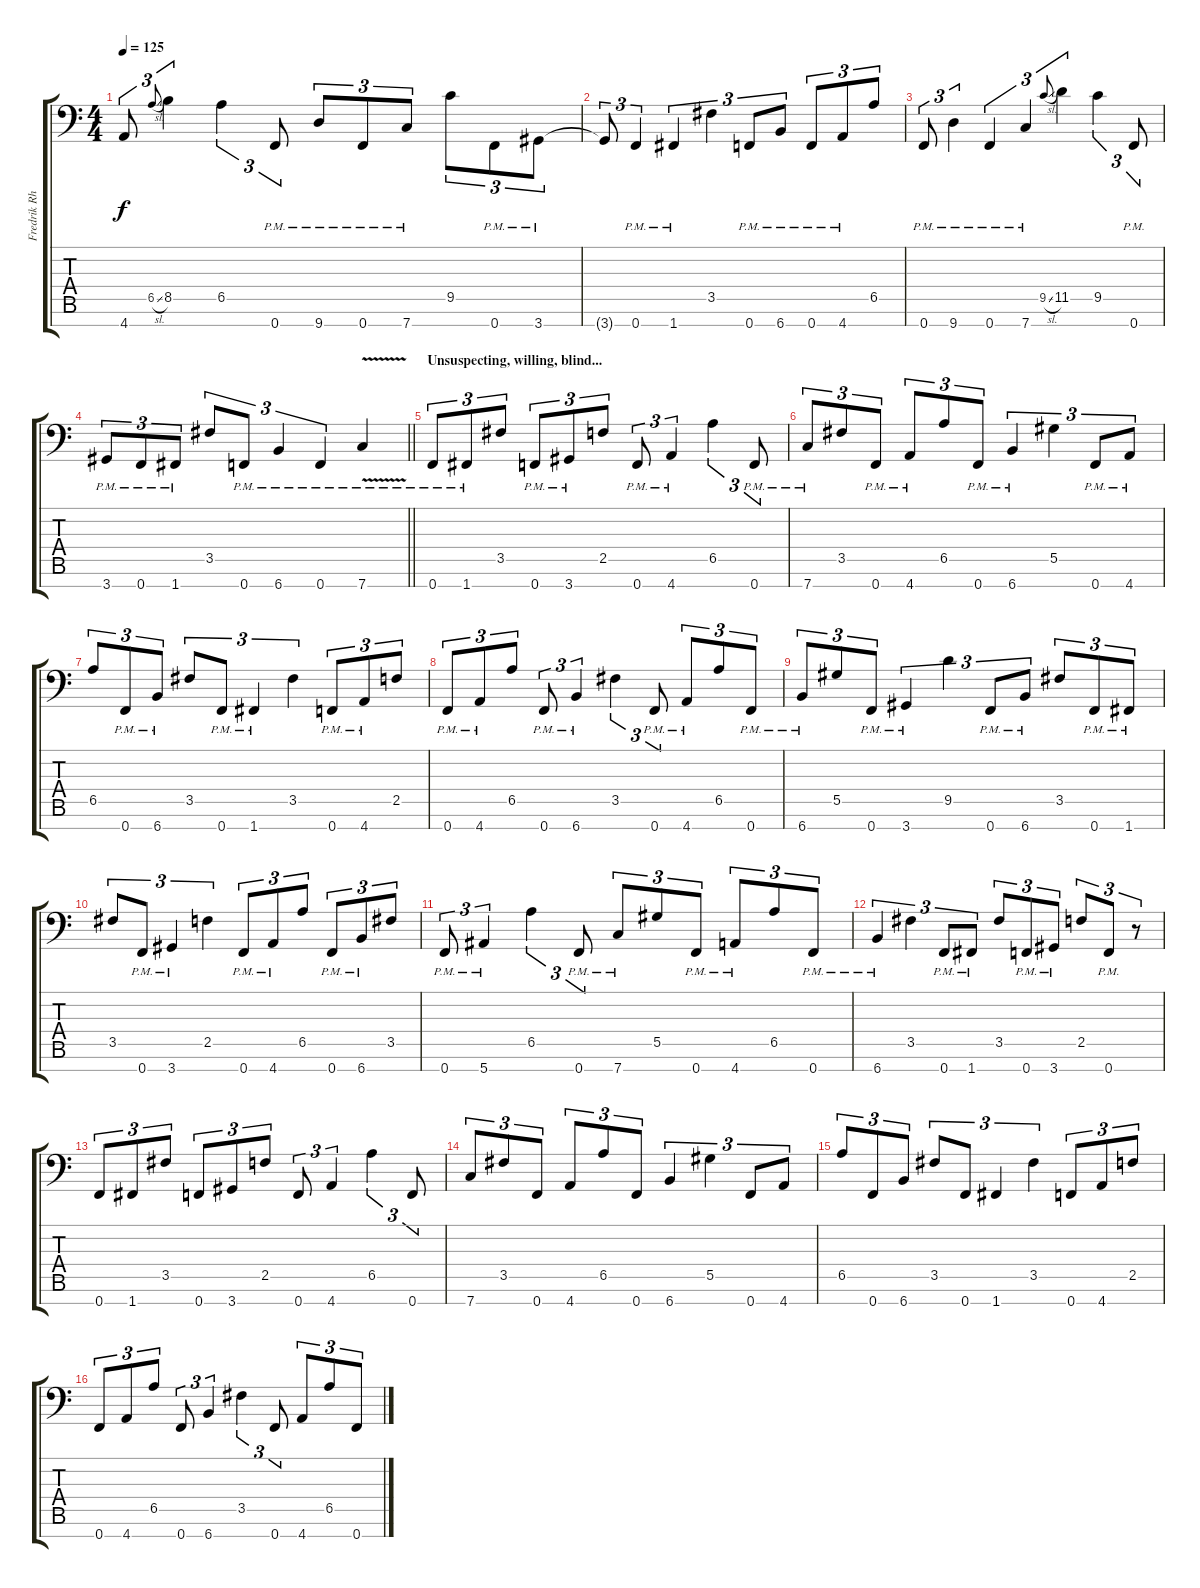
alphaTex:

\track ("Fredrik Rhythm" "Fredrik Rh") {instrument distortionguitar}
\staff {score tabs}
\tuning (Bb3 Gb3 Db3 Ab2 Eb2 Bb1 F1) {hide}
\ts (4 4)
\tempo 125
\clef f4
\ks c
4.7{t}.8{tu (3 2) dy f} 6.5{sl}.8{gr onbeat} 8.5.4{tu (3 2)} 6.5.4{tu (3 2)} 0.7{pm}.8{tu (3 2)} 9.7{pm}.8{tu (3 2)} 0.7{pm}.8{tu (3 2)} 7.7{pm}.8{tu (3 2)} 9.5.8{tu (3 2)} 0.7{pm}.8{tu (3 2)} 3.7{pm}.8{tu (3 2)} |
3.7{t}.8{tu (3 2)} 0.7{pm}.4{tu (3 2)} 1.7{pm}.4{tu (3 2)} 3.5.4{tu (3 2)} 0.7{pm}.8{tu (3 2)} 6.7{pm}.8{tu (3 2)} 0.7{pm}.8{tu (3 2)} 4.7{pm}.8{tu (3 2)} 6.5.8{tu (3 2)} |
0.7{pm}.8{tu (3 2)} 9.7{pm}.4{tu (3 2)} 0.7{pm}.4{tu (3 2)} 7.7{pm}.4{tu (3 2)} 9.5{sl}.8{gr onbeat} 11.5.4{tu (3 2)} 9.5.4{tu (3 2)} 0.7{pm}.8{tu (3 2)} |
\barLineRight lightlight
3.7{pm}.8{tu (3 2)} 0.7{pm}.8{tu (3 2)} 1.7{pm}.8{tu (3 2)} 3.5.8{tu (3 2)} 0.7{pm}.8{tu (3 2)} 6.7{pm}.4{tu (3 2)} 0.7{pm}.4{tu (3 2)} 7.7{v pm}.4 |
\section ("" "Unsuspecting, willing, blind...")
0.7{pm}.8{tu (3 2)} 1.7{pm}.8{tu (3 2)} 3.5.8{tu (3 2)} 0.7{pm}.8{tu (3 2)} 3.7{pm}.8{tu (3 2)} 2.5.8{tu (3 2)} 0.7{pm}.8{tu (3 2)} 4.7{pm}.4{tu (3 2)} 6.5.4{tu (3 2)} 0.7{pm}.8{tu (3 2)} |
7.7{pm}.8{tu (3 2)} 3.5.8{tu (3 2)} 0.7{pm}.8{tu (3 2)} 4.7{pm}.8{tu (3 2)} 6.5.8{tu (3 2)} 0.7{pm}.8{tu (3 2)} 6.7{pm}.4{tu (3 2)} 5.5.4{tu (3 2)} 0.7{pm}.8{tu (3 2)} 4.7{pm}.8{tu (3 2)} |
6.5.8{tu (3 2)} 0.7{pm}.8{tu (3 2)} 6.7{pm}.8{tu (3 2)} 3.5.8{tu (3 2)} 0.7{pm}.8{tu (3 2)} 1.7{pm}.4{tu (3 2)} 3.5.4{tu (3 2)} 0.7{pm}.8{tu (3 2)} 4.7{pm}.8{tu (3 2)} 2.5.8{tu (3 2)} |
0.7{pm}.8{tu (3 2)} 4.7{pm}.8{tu (3 2)} 6.5.8{tu (3 2)} 0.7{pm}.8{tu (3 2)} 6.7{pm}.4{tu (3 2)} 3.5.4{tu (3 2)} 0.7{pm}.8{tu (3 2)} 4.7{pm}.8{tu (3 2)} 6.5.8{tu (3 2)} 0.7{pm}.8{tu (3 2)} |
6.7{pm}.8{tu (3 2)} 5.5.8{tu (3 2)} 0.7{pm}.8{tu (3 2)} 3.7{pm}.4{tu (3 2)} 9.5.4{tu (3 2)} 0.7{pm}.8{tu (3 2)} 6.7{pm}.8{tu (3 2)} 3.5.8{tu (3 2)} 0.7{pm}.8{tu (3 2)} 1.7{pm}.8{tu (3 2)} |
3.5.8{tu (3 2)} 0.7{pm}.8{tu (3 2)} 3.7{pm}.4{tu (3 2)} 2.5.4{tu (3 2)} 0.7{pm}.8{tu (3 2)} 4.7{pm}.8{tu (3 2)} 6.5.8{tu (3 2)} 0.7{pm}.8{tu (3 2)} 6.7{pm}.8{tu (3 2)} 3.5.8{tu (3 2)} |
0.7{pm}.8{tu (3 2)} 5.7{pm}.4{tu (3 2)} 6.5.4{tu (3 2)} 0.7{pm}.8{tu (3 2)} 7.7{pm}.8{tu (3 2)} 5.5.8{tu (3 2)} 0.7{pm}.8{tu (3 2)} 4.7{pm}.8{tu (3 2)} 6.5.8{tu (3 2)} 0.7{pm}.8{tu (3 2)} |
6.7{pm}.4{tu (3 2)} 3.5.4{tu (3 2)} 0.7{pm}.8{tu (3 2)} 1.7{pm}.8{tu (3 2)} 3.5.8{tu (3 2)} 0.7{pm}.8{tu (3 2)} 3.7{pm}.8{tu (3 2)} 2.5.8{tu (3 2)} 0.7{pm}.8{tu (3 2)} r.8{tu (3 2)} |
0.7.8{tu (3 2)} 1.7.8{tu (3 2)} 3.5.8{tu (3 2)} 0.7.8{tu (3 2)} 3.7.8{tu (3 2)} 2.5.8{tu (3 2)} 0.7.8{tu (3 2)} 4.7.4{tu (3 2)} 6.5.4{tu (3 2)} 0.7.8{tu (3 2)} |
7.7.8{tu (3 2)} 3.5.8{tu (3 2)} 0.7.8{tu (3 2)} 4.7.8{tu (3 2)} 6.5.8{tu (3 2)} 0.7.8{tu (3 2)} 6.7.4{tu (3 2)} 5.5.4{tu (3 2)} 0.7.8{tu (3 2)} 4.7.8{tu (3 2)} |
6.5.8{tu (3 2)} 0.7.8{tu (3 2)} 6.7.8{tu (3 2)} 3.5.8{tu (3 2)} 0.7.8{tu (3 2)} 1.7.4{tu (3 2)} 3.5.4{tu (3 2)} 0.7.8{tu (3 2)} 4.7.8{tu (3 2)} 2.5.8{tu (3 2)} |
0.7.8{tu (3 2)} 4.7.8{tu (3 2)} 6.5.8{tu (3 2)} 0.7.8{tu (3 2)} 6.7.4{tu (3 2)} 3.5.4{tu (3 2)} 0.7.8{tu (3 2)} 4.7.8{tu (3 2)} 6.5.8{tu (3 2)} 0.7.8{tu (3 2)}
